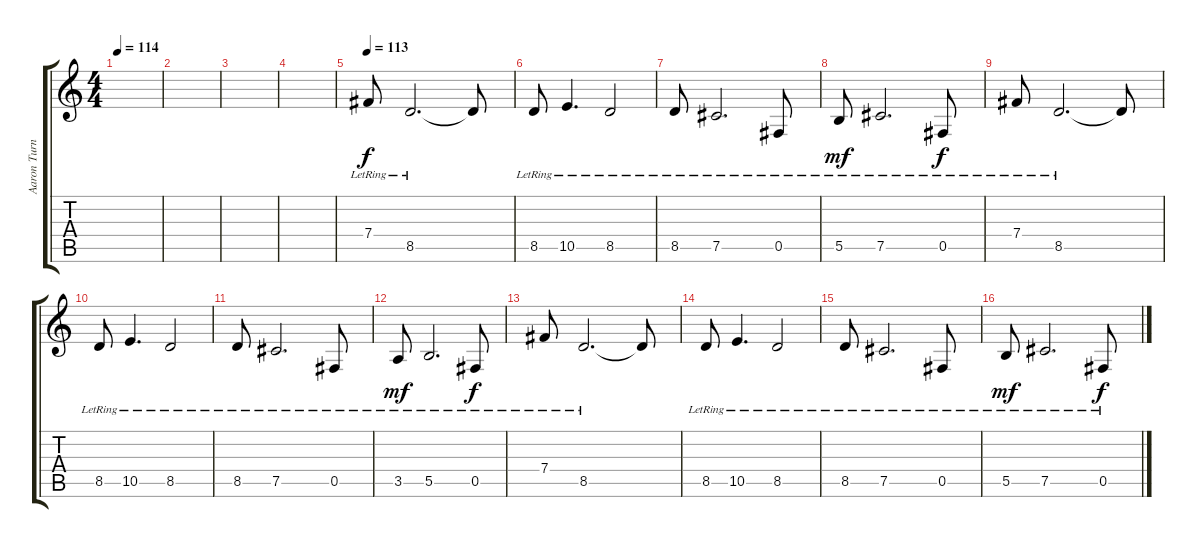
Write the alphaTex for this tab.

\track ("Aaron Turner" "Aaron Turn") {instrument distortionguitar}
\staff {score tabs}
\tuning (Db4 Ab3 E3 B2 Gb2 B1) {hide}
\ts (4 4)
\tempo 114
\clef g2
\ks c
|
|
|
|
\tempo 113
7.4{lr}.8{volume 14 balance 4 instrument electricguitarjazz} 8.5{lr}.2{d} 8.5{t}.8 |
8.5{lr}.8 10.5{lr}.4{d} 8.5{lr}.2 |
8.5{lr}.8 7.5{lr}.2{d} 0.5{lr}.8 |
5.5{lr}.8{dy mf} 7.5{lr}.2{d} 0.5{lr}.8{dy f} |
7.4{lr}.8 8.5{lr}.2{d} 8.5{t}.8 |
8.5{lr}.8 10.5{lr}.4{d} 8.5{lr}.2 |
8.5{lr}.8 7.5{lr}.2{d} 0.5{lr}.8 |
3.5{lr}.8{dy mf} 5.5{lr}.2{d} 0.5{lr}.8{dy f} |
7.4{lr}.8{volume 14 balance 4 instrument electricguitarjazz} 8.5{lr}.2{d} 8.5{t}.8 |
8.5{lr}.8 10.5{lr}.4{d} 8.5{lr}.2 |
8.5{lr}.8 7.5{lr}.2{d} 0.5{lr}.8 |
5.5{lr}.8{dy mf} 7.5{lr}.2{d} 0.5{lr}.8{dy f}
